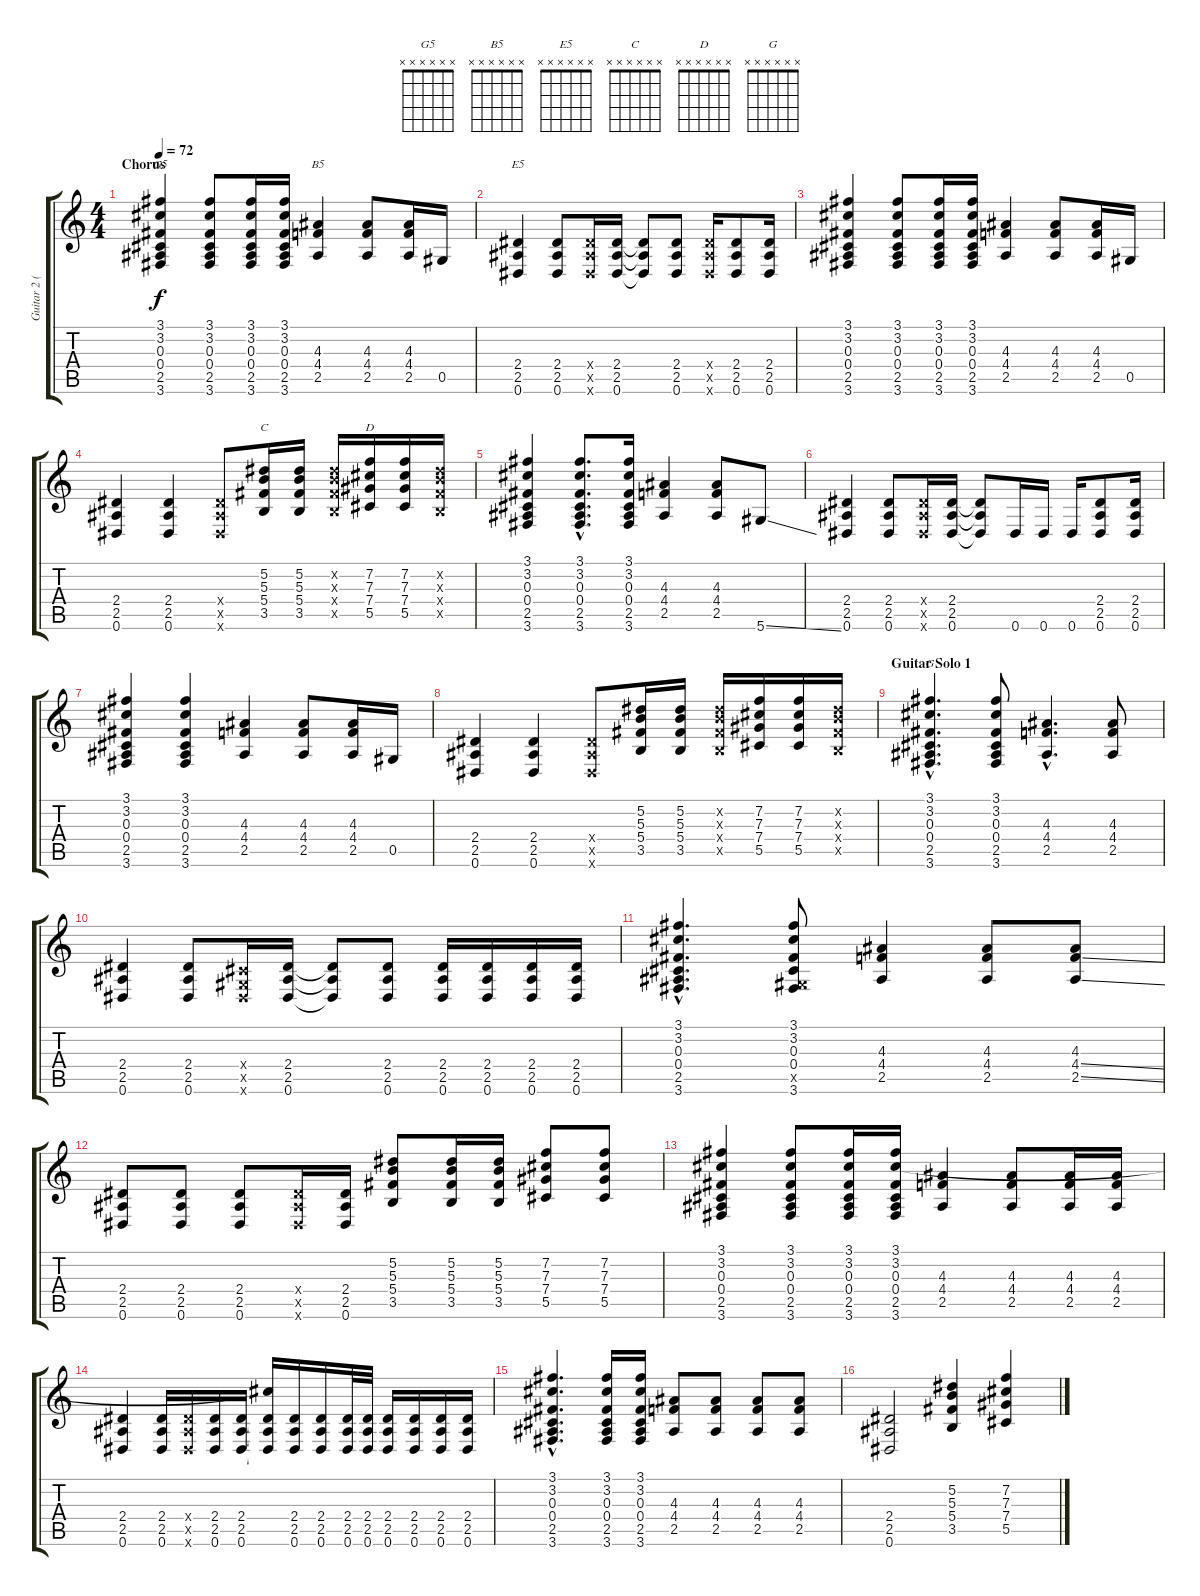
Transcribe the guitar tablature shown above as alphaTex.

\track ("Guitar 2 (Izzy)" "Guitar 2 (") {instrument overdrivenguitar}
\staff {score tabs}
\tuning (Eb4 Bb3 Gb3 Db3 Ab2 Eb2) {hide}
\chord ("G5" x x x x x x) {firstfret 0}
\chord ("B5" x x x x x x) {firstfret 0}
\chord ("E5" x x x x x x) {firstfret 0}
\chord ("C" x x x x x x) {firstfret 0}
\chord ("D" x x x x x x) {firstfret 0}
\chord ("G" x x x x x x) {firstfret 0}
\ts (4 4)
\section ("" "Chorus")
\tempo 72
\clef g2
\ks c
(3.1 3.2 0.3 0.4 2.5 3.6).4{ch "G5" dy f} (3.1 3.2 0.3 0.4 2.5 3.6).8 (3.1 3.2 0.3 0.4 2.5 3.6).16 (3.1 3.2 0.3 0.4 2.5 3.6).16 (4.3 4.4 2.5).4{ch "B5"} (4.3 4.4 2.5).8 (4.3 4.4 2.5).16 0.5.16 |
(2.4 2.5 0.6).4{ch "E5"} (2.4 2.5 0.6).8 (2.4{x} 2.5{x} 0.6{x}).16 (2.4 2.5 0.6).16 (2.4{t} 2.5{t} 0.6{t}).8 (2.4 2.5 0.6).8 (2.4{x} 2.5{x} 0.6{x}).16 (2.4 2.5 0.6).8 (2.4 2.5 0.6).16 |
(3.1 3.2 0.3 0.4 2.5 3.6).4 (3.1 3.2 0.3 0.4 2.5 3.6).8 (3.1 3.2 0.3 0.4 2.5 3.6).16 (3.1 3.2 0.3 0.4 2.5 3.6).16 (4.3 4.4 2.5).4 (4.3 4.4 2.5).8 (4.3 4.4 2.5).16 0.5.16 |
(2.4 2.5 0.6).4 (2.4 2.5 0.6).4 (2.4{x} 2.5{x} 0.6{x}).8 (5.2 5.3 5.4 3.5).16{ch "C"} (5.2 5.3 5.4 3.5).16 (5.2{x} 5.3{x} 5.4{x} 3.5{x}).16 (7.2 7.3 7.4 5.5).16{ch "D"} (7.2 7.3 7.4 5.5).16 (5.2{x} 5.3{x} 5.4{x} 3.5{x}).16 |
(3.1 3.2 0.3 0.4 2.5 3.6).4 (3.1{hac} 3.2{hac} 0.3{hac} 0.4{hac} 2.5{hac} 3.6{hac}).8{d} (3.1 3.2 0.3 0.4 2.5 3.6).16 (4.3 4.4 2.5).4 (4.3 4.4 2.5).8 5.6{ss}.8 |
(2.4 2.5 0.6).4 (2.4 2.5 0.6).8 (2.4{x} 2.5{x} 0.6{x}).16 (2.4 2.5 0.6).16 (2.4{t} 2.5{t} 0.6{t}).8 0.6.16 0.6.16 0.6.16 (2.4 2.5 0.6).8 (2.4 2.5 0.6).16 |
(3.1 3.2 0.3 0.4 2.5 3.6).4 (3.1 3.2 0.3 0.4 2.5 3.6).4 (4.3 4.4 2.5).4 (4.3 4.4 2.5).8 (4.3 4.4 2.5).16 0.5.16 |
(2.4 2.5 0.6).4 (2.4 2.5 0.6).4 (2.4{x} 2.5{x} 0.6{x}).8 (5.2 5.3 5.4 3.5).16 (5.2 5.3 5.4 3.5).16 (5.2{x} 5.3{x} 5.4{x} 3.5{x}).16 (7.2 7.3 7.4 5.5).16 (7.2 7.3 7.4 5.5).16 (5.2{x} 5.3{x} 5.4{x} 3.5{x}).16 |
\section ("" "Guitar Solo 1")
(3.1{hac} 3.2{hac} 0.3{hac} 0.4{hac} 2.5{hac} 3.6{hac}).4{d ch "G"} (3.1 3.2 0.3 0.4 2.5 3.6).8 (4.3{hac} 4.4{hac} 2.5{hac}).4{d} (4.3 4.4 2.5).8 |
(2.4 2.5 0.6).4 (2.4 2.5 0.6).8 (0.4{x} 0.5{x} 0.6{x}).16 (2.4 2.5 0.6).16 (2.4{t} 2.5{t} 0.6{t}).8 (2.4 2.5 0.6).8 (2.4 2.5 0.6).16 (2.4 2.5 0.6).16 (2.4 2.5 0.6).16 (2.4 2.5 0.6).16 |
(3.1{hac} 3.2{hac} 0.3{hac} 0.4{hac} 2.5{hac} 3.6{hac}).4{d} (3.1 3.2 0.3 0.4 0.5{x} 3.6).8 (4.3 4.4 2.5).4 (4.3 4.4 2.5).8 (4.3 4.4{ss} 2.5{ss}).8 |
(2.4 2.5 0.6).8 (2.4 2.5 0.6).8 (2.4 2.5 0.6).8 (2.4{x} 2.5{x} 0.6{x}).16 (2.4 2.5 0.6).16 (5.2 5.3 5.4 3.5).8 (5.2 5.3 5.4 3.5).16 (5.2 5.3 5.4 3.5).16 (7.2 7.3 7.4 5.5).8 (7.2 7.3 7.4 5.5).8 |
(3.1 3.2 0.3 0.4 2.5 3.6).4 (3.1 3.2 0.3 0.4 2.5 3.6).8 (3.1 3.2 0.3 0.4 2.5 3.6).16 (3.1 3.2 0.3 0.4 2.5 3.6).16 (4.3 4.4 2.5).4 (4.3 4.4 2.5).8 (4.3 4.4 2.5).16 (4.3 4.4 2.5).16 |
(2.4 2.5 0.6).4 (2.4 2.5 0.6).16 (2.4{x} 2.5{x} 0.6{x}).16 (2.4 2.5 0.6).16 (2.4 2.5 0.6).16 (3.2{t} 2.4{t} 2.5{t} 0.6{t}).16 (2.4 2.5 0.6).16 (2.4 2.5 0.6).16 (2.4 2.5 0.6).32 (2.4 2.5 0.6).32 (2.4 2.5 0.6).16 (2.4 2.5 0.6).16 (2.4 2.5 0.6).16 (2.4 2.5 0.6).16 |
(3.1{hac} 3.2{hac} 0.3{hac} 0.4{hac} 2.5{hac} 3.6{hac}).4{d} (3.1 3.2 0.3 0.4 2.5 3.6).16 (3.1 3.2 0.3 0.4 2.5 3.6).16 (4.3 4.4 2.5).8 (4.3 4.4 2.5).8 (4.3 4.4 2.5).8 (4.3 4.4 2.5).8 |
(2.4 2.5 0.6).2 (5.2 5.3 5.4 3.5).4 (7.2 7.3 7.4 5.5).4
